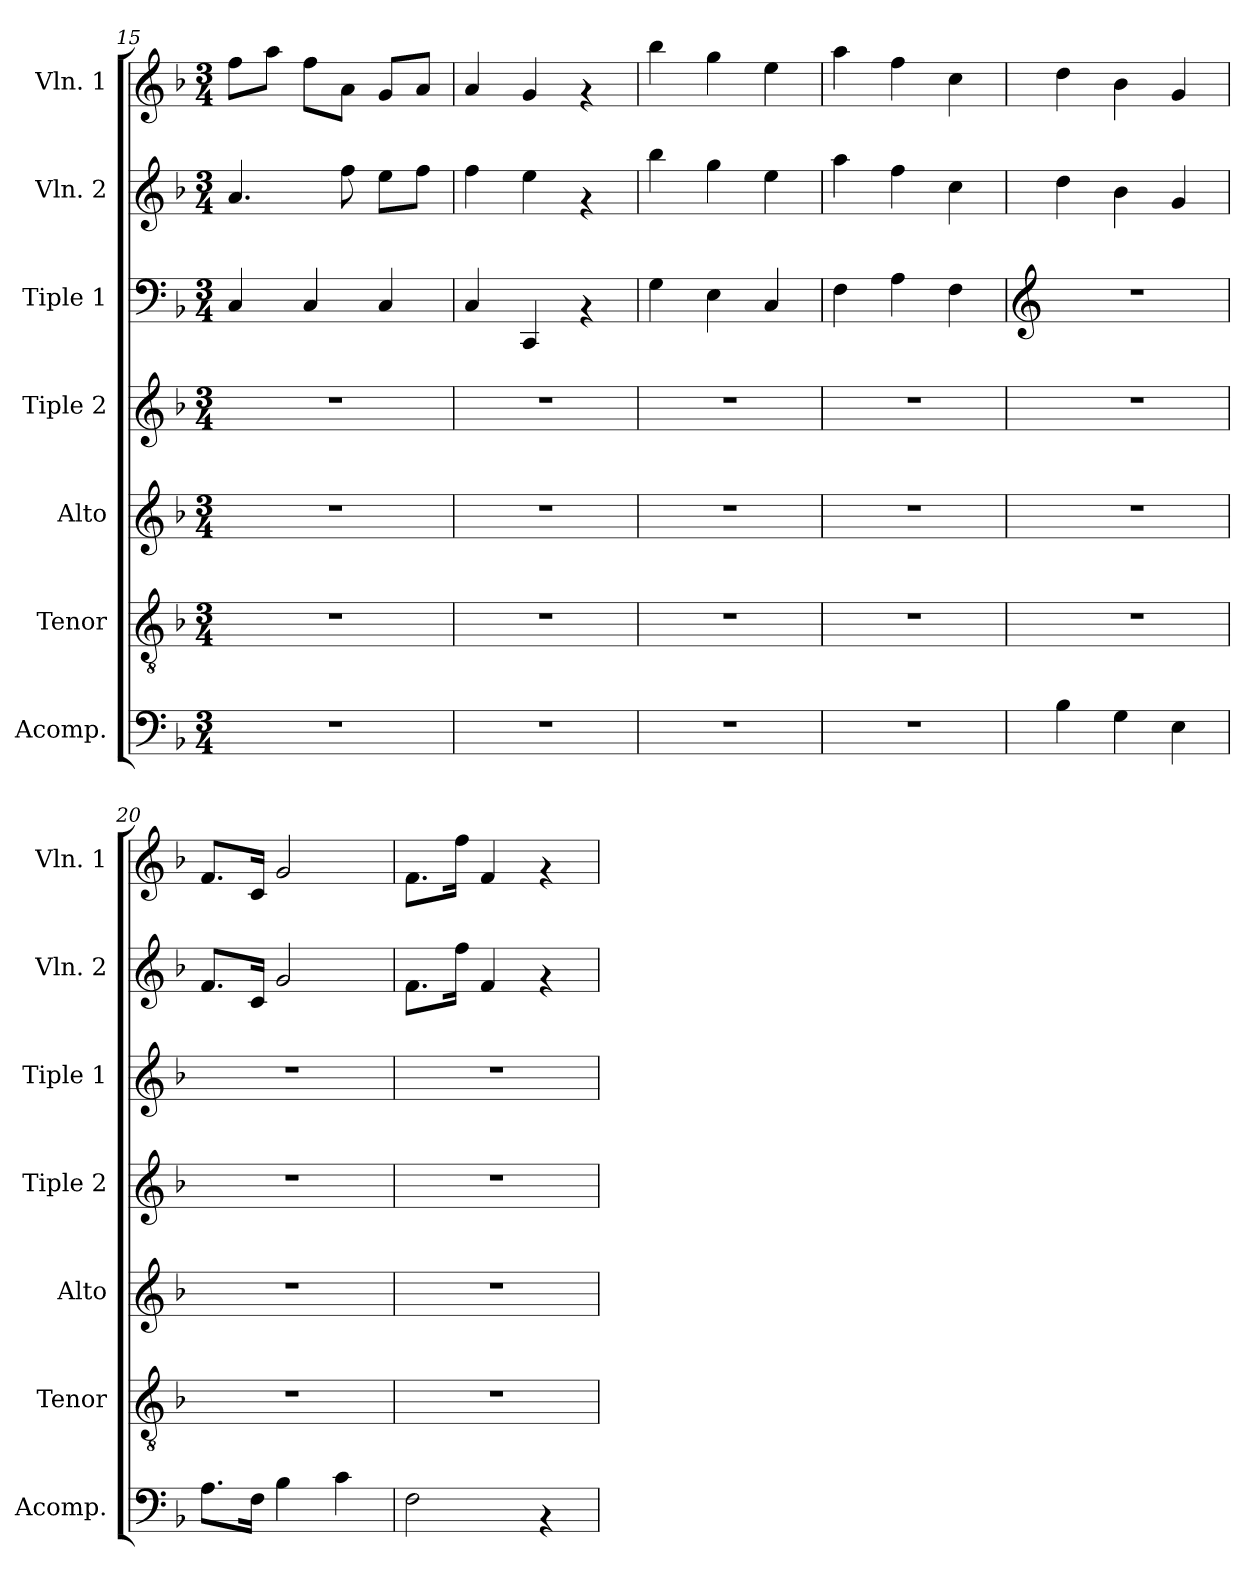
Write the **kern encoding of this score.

**kern	**kern	**kern	**kern	**kern	**kern	**kern
*part7	*part6	*part5	*part4	*part3	*part2	*part1
*staff7	*staff6	*staff5	*staff4	*staff3	*staff2	*staff1
*I"Acomp.	*I"Tenor	*I"Alto	*I"Tiple 2	*I"Tiple 1	*I"Vln. 2	*I"Vln. 1
*I'Acomp.	*I'Tenor	*I'Alto	*I'Tiple 2	*I'Tiple 1	*I'Vln. 2	*I'Vln. 1
*clefF4	*clefGv2	*clefG2	*clefG2	*clefF4	*clefG2	*clefG2
*k[b-]	*k[b-]	*k[b-]	*k[b-]	*k[b-]	*k[b-]	*k[b-]
*F:	*F:	*F:	*F:	*F:	*F:	*F:
*M3/4	*M3/4	*M3/4	*M3/4	*M3/4	*M3/4	*M3/4
=15	=15	=15	=15	=15	=15	=15
2.r	2.r	2.r	2.r	4C/	4.a/	8ff\L
.	.	.	.	.	.	8aa\J
.	.	.	.	4C/	.	8ff\L
.	.	.	.	.	8ff\	8a\J
.	.	.	.	4C/	8ee\L	8g/L
.	.	.	.	.	8ff\J	8a/J
=16	=16	=16	=16	=16	=16	=16
2.r	2.r	2.r	2.r	4C/	4ff\	4a/
.	.	.	.	4CC/	4ee\	4g/
.	.	.	.	4rAA	4rf	4rf
=17	=17	=17	=17	=17	=17	=17
2.r	2.r	2.r	2.r	4G\	4bb-\	4bb-\
.	.	.	.	4E\	4gg\	4gg\
.	.	.	.	4C/	4ee\	4ee\
=18	=18	=18	=18	=18	=18	=18
2.r	2.r	2.r	2.r	4F\	4aa\	4aa\
.	.	.	.	4A\	4ff\	4ff\
.	.	.	.	4F\	4cc\	4cc\
!!LO:PB:g=z
=19	=19	=19	=19	=19	=19	=19
*	*	*	*	*clefG2	*	*
4B-\	2.r	2.r	2.r	2.r	4dd\	4dd\
4G\	.	.	.	.	4b-\	4b-\
4E\	.	.	.	.	4g/	4g/
=20	=20	=20	=20	=20	=20	=20
8.A\L	2.r	2.r	2.r	2.r	8.f/L	8.f/L
16F\Jk	.	.	.	.	16c/Jk	16c/Jk
4B-\	.	.	.	.	2g/	2g/
4c\	.	.	.	.	.	.
=21	=21	=21	=21	=21	=21	=21
2F\	2.r	2.r	2.r	2.r	8.f\L	8.f\L
.	.	.	.	.	16ff\Jk	16ff\Jk
.	.	.	.	.	4f/	4f/
4rAA	.	.	.	.	4rf	4rf
=	=	=	=	=	=	=
*-	*-	*-	*-	*-	*-	*-
